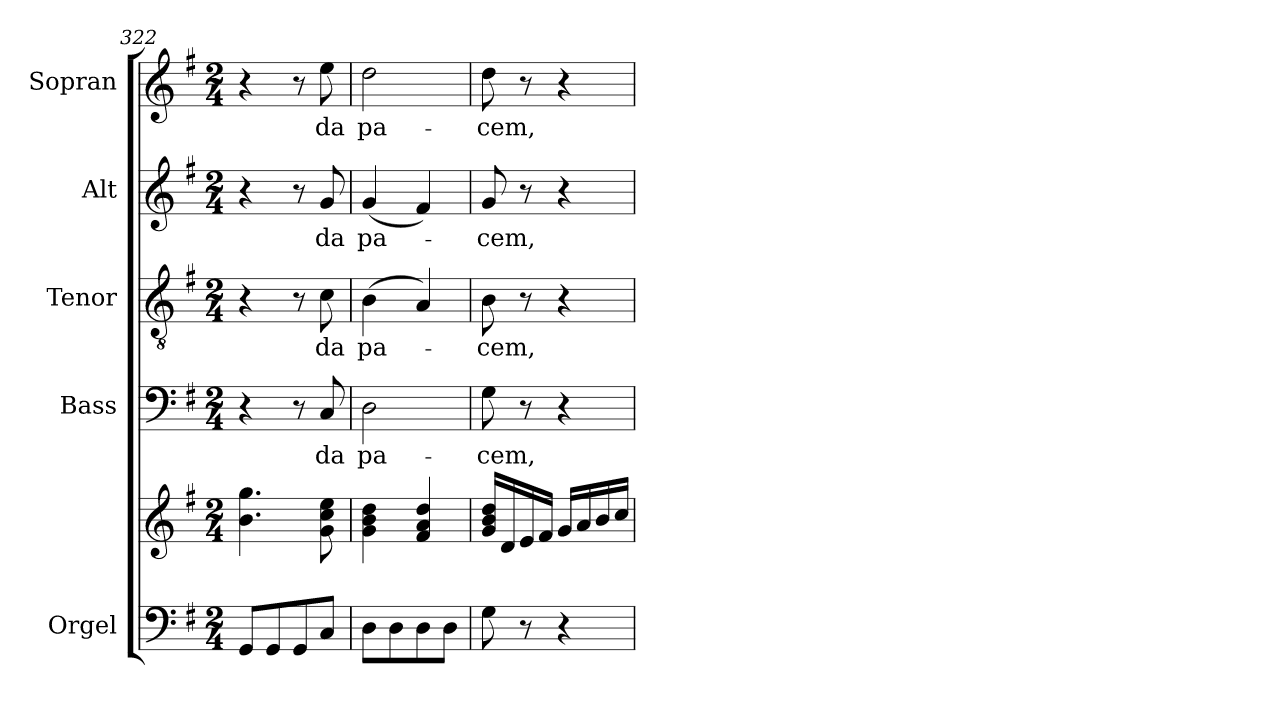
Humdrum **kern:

**kern	**kern	**kern	**text	**kern	**text	**kern	**text	**kern	**text
*part5	*part5	*part4	*part4	*part3	*part3	*part2	*part2	*part1	*part1
*staff6	*staff5	*staff4	*staff4	*staff3	*staff3	*staff2	*staff2	*staff1	*staff1
*I"Orgel	*	*I"Bass	*	*I"Tenor	*	*I"Alt	*	*I"Sopran	*
*I'Org.	*	*I'B.	*	*I'T.	*	*I'A.	*	*I'S.	*
*clefF4	*clefG2	*clefF4	*	*clefGv2	*	*clefG2	*	*clefG2	*
*k[f#]	*k[f#]	*k[f#]	*	*k[f#]	*	*k[f#]	*	*k[f#]	*
*G:	*G:	*G:	*	*G:	*	*G:	*	*G:	*
*M2/4	*M2/4	*M2/4	*	*M2/4	*	*M2/4	*	*M2/4	*
=322	=322	=322	=322	=322	=322	=322	=322	=322	=322
8GG/L	4.b\ 4.gg\	4r	.	4r	.	4r	.	4r	.
8GG/	.	.	.	.	.	.	.	.	.
8GG/	.	8r	.	8r	.	8r	.	8r	.
!	!	!	!LO:LY:b	!	!LO:LY:b	!	!LO:LY:b	!	!LO:LY:b
8C/J	8g\ 8cc\ 8ee\	8C/	da	8c\	da	8g/	da	8ee\	da
=323	=323	=323	=323	=323	=323	=323	=323	=323	=323
!	!	!	!LO:LY:b	!	!LO:LY:b	!	!LO:LY:b	!	!LO:LY:b
8D\L	4g\ 4b\ 4dd\	2D\	pa-	(>4B\	pa-	(<4g/	pa-	2dd\	pa-
8D\	.	.	.	.	.	.	.	.	.
8D\	4f#/ 4a/ 4dd/	.	.	4A/)	.	4f#/)	.	.	.
8D\J	.	.	.	.	.	.	.	.	.
=324	=324	=324	=324	=324	=324	=324	=324	=324	=324
!	!	!	!LO:LY:b	!	!LO:LY:b	!	!LO:LY:b	!	!LO:LY:b
8G\	16g/ 16b/ 16dd/LL	8G\	-cem,	8B\	-cem,	8g/	-cem,	8dd\	-cem,
.	16d/	.	.	.	.	.	.	.	.
8r	16e/	8r	.	8r	.	8r	.	8r	.
.	16f#/JJ	.	.	.	.	.	.	.	.
4r	16g/LL	4r	.	4r	.	4r	.	4r	.
.	16a/	.	.	.	.	.	.	.	.
.	16b/	.	.	.	.	.	.	.	.
.	16cc/JJ	.	.	.	.	.	.	.	.
=	=	=	=	=	=	=	=	=	=
*-	*-	*-	*-	*-	*-	*-	*-	*-	*-
